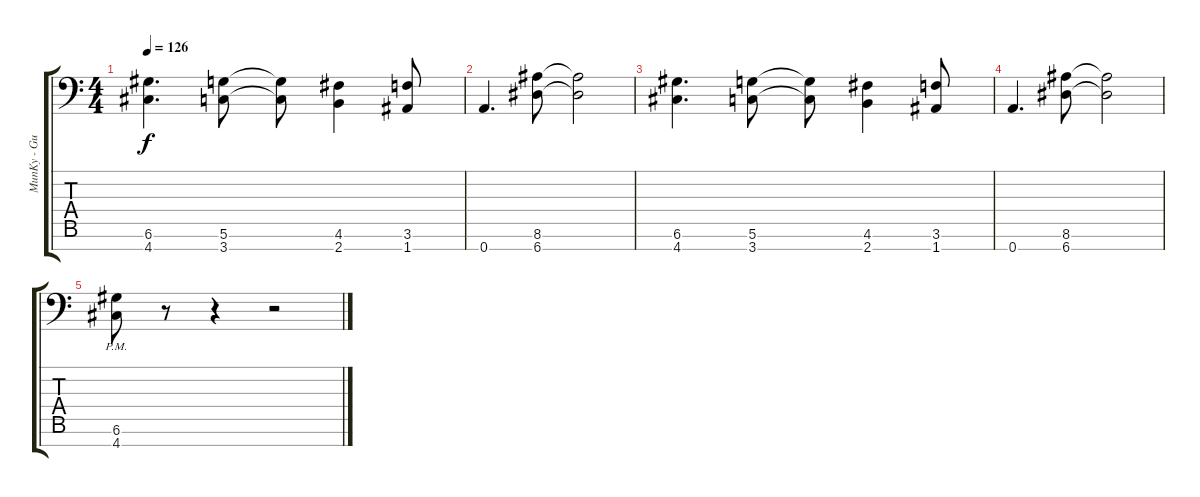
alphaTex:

\track ("MunKy - GuitaR" "MunKy - Gu") {instrument distortionguitar}
\staff {score tabs}
\tuning (D4 A3 F3 C3 G2 D2 A1) {hide}
\ts (4 4)
\tempo 126
\clef f4
\ks c
(6.6 4.7).4{d dy f} (5.6 3.7).8 (5.6{t} 3.7{t}).8 (4.6 2.7).4 (3.6 1.7).8 |
0.7.4{d} (8.6 6.7).8 (8.6{t} 6.7{t}).2 |
(6.6 4.7).4{d} (5.6 3.7).8 (5.6{t} 3.7{t}).8 (4.6 2.7).4 (3.6 1.7).8 |
0.7.4{d} (8.6 6.7).8 (8.6{t} 6.7{t}).2 |
(6.6{pm} 4.7{pm}).8 r.8 r.4 r.2
